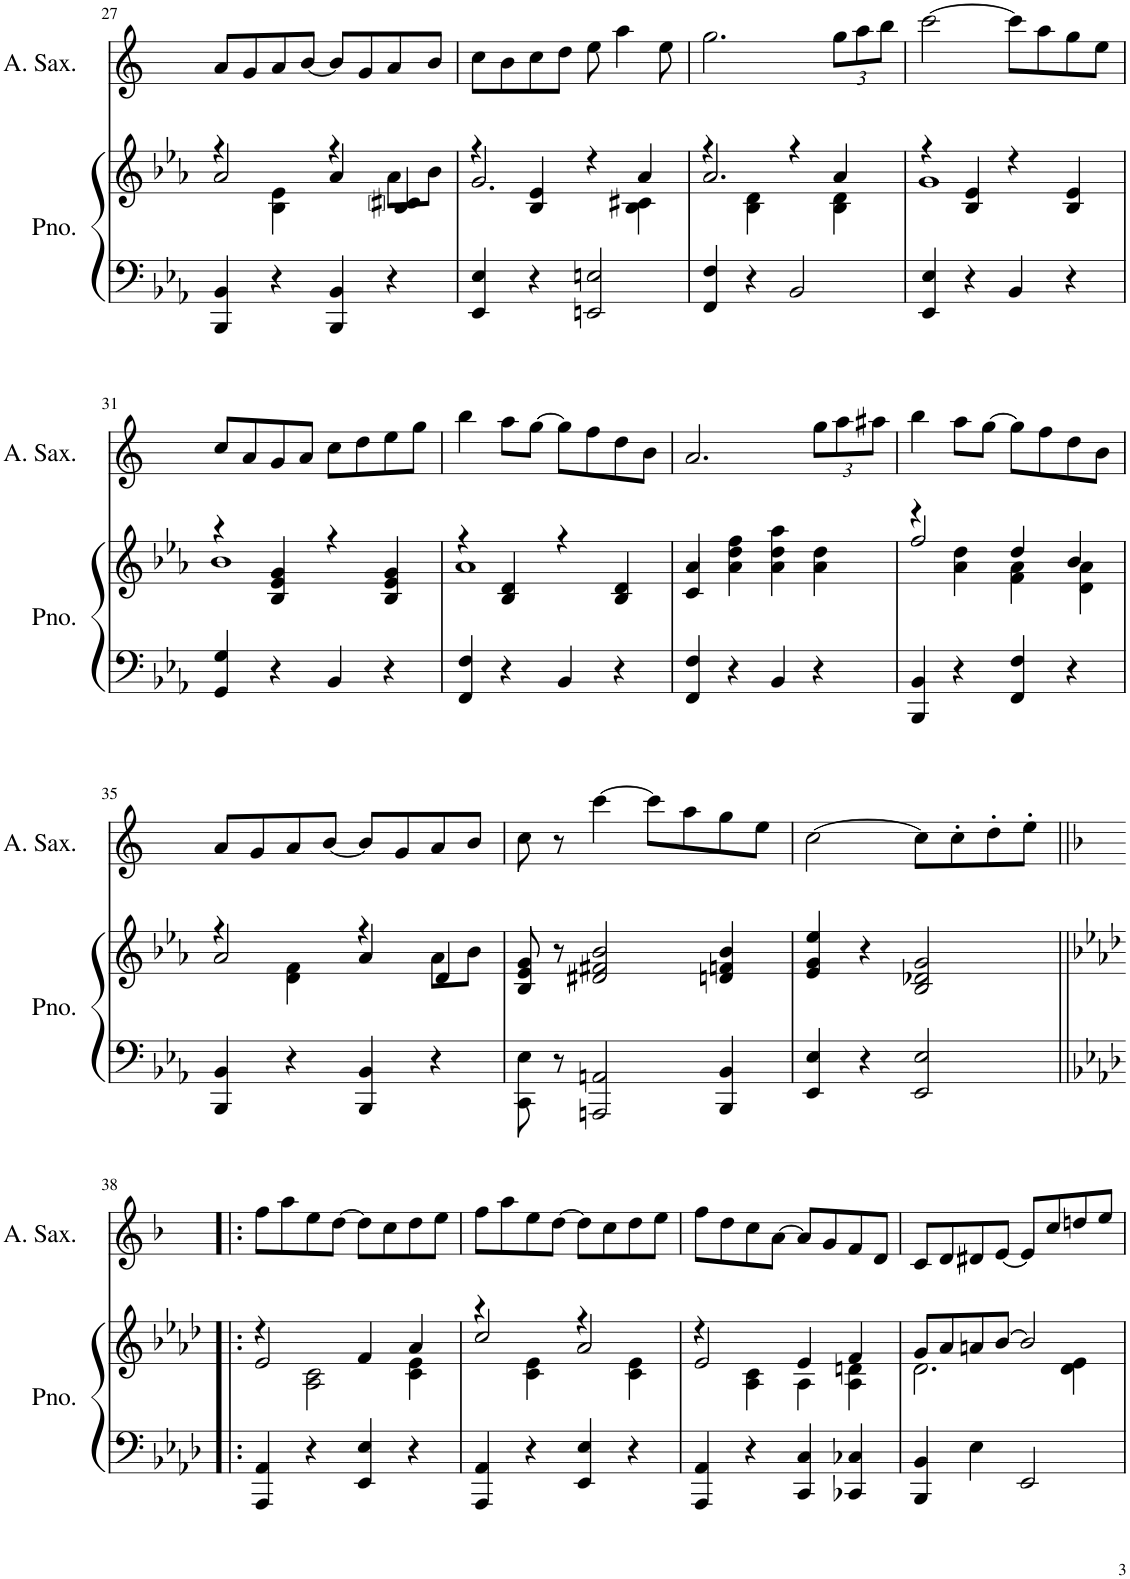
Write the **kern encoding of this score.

**kern	**kern	**kern
*part2	*part2	*part1
*staff3	*staff2	*staff1
*I"Piano	*	*I"Alto Saxophone
*I'Pno.	*	*I'A. Sax.
!!LO:PB:g=z
*clefF4	*clefG2	*clefG2
*	*	*Trd5c9
*k[b-e-a-]	*k[b-e-a-]	*k[]
*M4/4	*M4/4	*M4/4
*met(c|)	*met(c|)	*met(c|)
=27	=27	=27
*	*^	*
4BBB-/ 4BB-/	4r	2a-/	8a/L
.	.	.	8g/
4r	4B-\ 4e-\	.	8a/
.	.	.	[8b/J
4BBB-/ 4BB-/	4r	4a-/	8b/L]
.	.	.	8g/
4r	4B-/ 4c#j/	8a-\L	8a/
.	.	8b-\J	8b/J
=28	=28	=28	=28
4EE-/ 4E-/	4r	2.g/	8cc\L
.	.	.	8b\
4r	4B-/ 4e-/	.	8cc\
.	.	.	8dd\J
2EEn/ 2En/	4r	.	8ee\
.	.	.	4aa\
.	4B-\ 4c#X\	4a-/	.
.	.	.	8ee\
=29	=29	=29	=29
4FF/ 4F/	4r	2.a-/	2.gg\
4r	4B-\ 4d\	.	.
2BB-/	4r	.	.
*	*	*	*Xbrackettup
.	4B-\ 4d\	4a-/	12gg\L
.	.	.	12aa\
.	.	.	12bb\J
=30	=30	=30	=30
4EE-/ 4E-/	4r	1g	[2ccc\
4r	4B-/ 4e-/	.	.
4BB-/	4r	.	8ccc\L]
.	.	.	8aa\
4r	4B-/ 4e-/	.	8gg\
.	.	.	8ee\J
!!LO:LB:g=z
=31	=31	=31	=31
4GG/ 4G/	4r	1b-	8cc/L
.	.	.	8a/
4r	4B-/ 4e-/ 4g/	.	8g/
.	.	.	8a/J
4BB-/	4r	.	8cc\L
.	.	.	8dd\
4r	4B-/ 4e-/ 4g/	.	8ee\
.	.	.	8gg\J
=32	=32	=32	=32
4FF/ 4F/	4r	1a-	4bb\
4r	4B-/ 4d/	.	8aa\L
.	.	.	[8gg\J
4BB-/	4r	.	8gg\L]
.	.	.	8ff\
4r	4B-/ 4d/	.	8dd\
.	.	.	8b\J
=33	=33	=33	=33
4FF/ 4F/	4c/	4a-/	2.a/
4r	4a-\ 4dd\ 4ff\	2.ryy	.
4BB-/	4a-\ 4dd\ 4aa-\	.	.
4r	4a-\ 4dd\	.	12gg\L
.	.	.	12aa\
.	.	.	12aa#X\J
=34	=34	=34	=34
4BBB-/ 4BB-/	4r	2ff/	4bb\
4r	4a-\ 4dd\	.	8aa\L
.	.	.	[8gg\J
4FF/ 4F/	4f\ 4a-\	4dd/	8gg\L]
.	.	.	8ff\
4r	4d\ 4a-\	4b-/	8dd\
.	.	.	8b\J
!!LO:LB:g=z
=35	=35	=35	=35
4BBB-/ 4BB-/	4r	2a-/	8a/L
.	.	.	8g/
4r	4d\ 4f\	.	8a/
.	.	.	[8b/J
4BBB-/ 4BB-/	4r	4a-/	8b/L]
.	.	.	8g/
4r	4d/	8a-\L	8a/
.	.	8b-\J	8b/J
*	*v	*v	*
=36	=36	=36
8CC\ 8E-\	8B-/ 8e-/ 8g/	8cc\
8r	8r	8r
2AAAn/ 2AAn/	2d#X/ 2f#X/ 2b-/	[4ccc\
.	.	8ccc\L]
.	.	8aa\
4BBB-/ 4BB-/	4dn/ 4fn/ 4b-/	8gg\
.	.	8ee\J
=37	=37	=37
4EE-/ 4E-/	4e-/ 4g/ 4ee-/	[2cc\
4r	4r	.
2EE-/ 2E-/	2B-/ 2d-X/ 2g/	8cc\L]
.	.	8cc'\
.	.	8dd'\
.	.	8ee'\J
!!LO:LB:g=z
=38!|:	=38!|:	=38!|:
*k[b-e-a-d-]	*k[b-e-a-d-]	*k[b-]
*	*^	*
4AAA-/ 4AA-/	4r	2e-/	8ff\L
.	.	.	8aa\
4r	2A-\ 2c\	.	8ee\
.	.	.	[8dd\J
4EE-/ 4E-/	.	4f/	8dd\L]
.	.	.	8cc\
4r	4c\ 4e-\	4a-/	8dd\
.	.	.	8ee\J
=39	=39	=39	=39
4AAA-/ 4AA-/	4r	2cc/	8ff\L
.	.	.	8aa\
4r	4c\ 4e-\	.	8ee\
.	.	.	[8dd\J
4EE-/ 4E-/	4r	2a-/	8dd\L]
.	.	.	8cc\
4r	4c\ 4e-\	.	8dd\
.	.	.	8ee\J
=40	=40	=40	=40
4AAA-/ 4AA-/	4r	2e-/	8ff\L
.	.	.	8dd\
4r	4A-\ 4c\	.	8cc\
.	.	.	[8a\J
4CC/ 4C/	4A-\	4e-/	8a/L]
.	.	.	8g/
4CC-X/ 4C-X/	4A-\ 4dn\	4f/	8f/
.	.	.	8d/J
=41	=41	=41	=41
4BBB-/ 4BB-/	8g/L	2.d-\	8c/L
.	8a-/	.	8d/
4E-\	8an/	.	8d#X/
.	[8b-/J	.	[8e/J
2EE-/	2b-/]	.	8e/L]
.	.	.	8cc/
.	.	4d-\ 4e-\	8ddn/
.	.	.	8ee/J
*	*v	*v	*
=	=	=
*-	*-	*-
